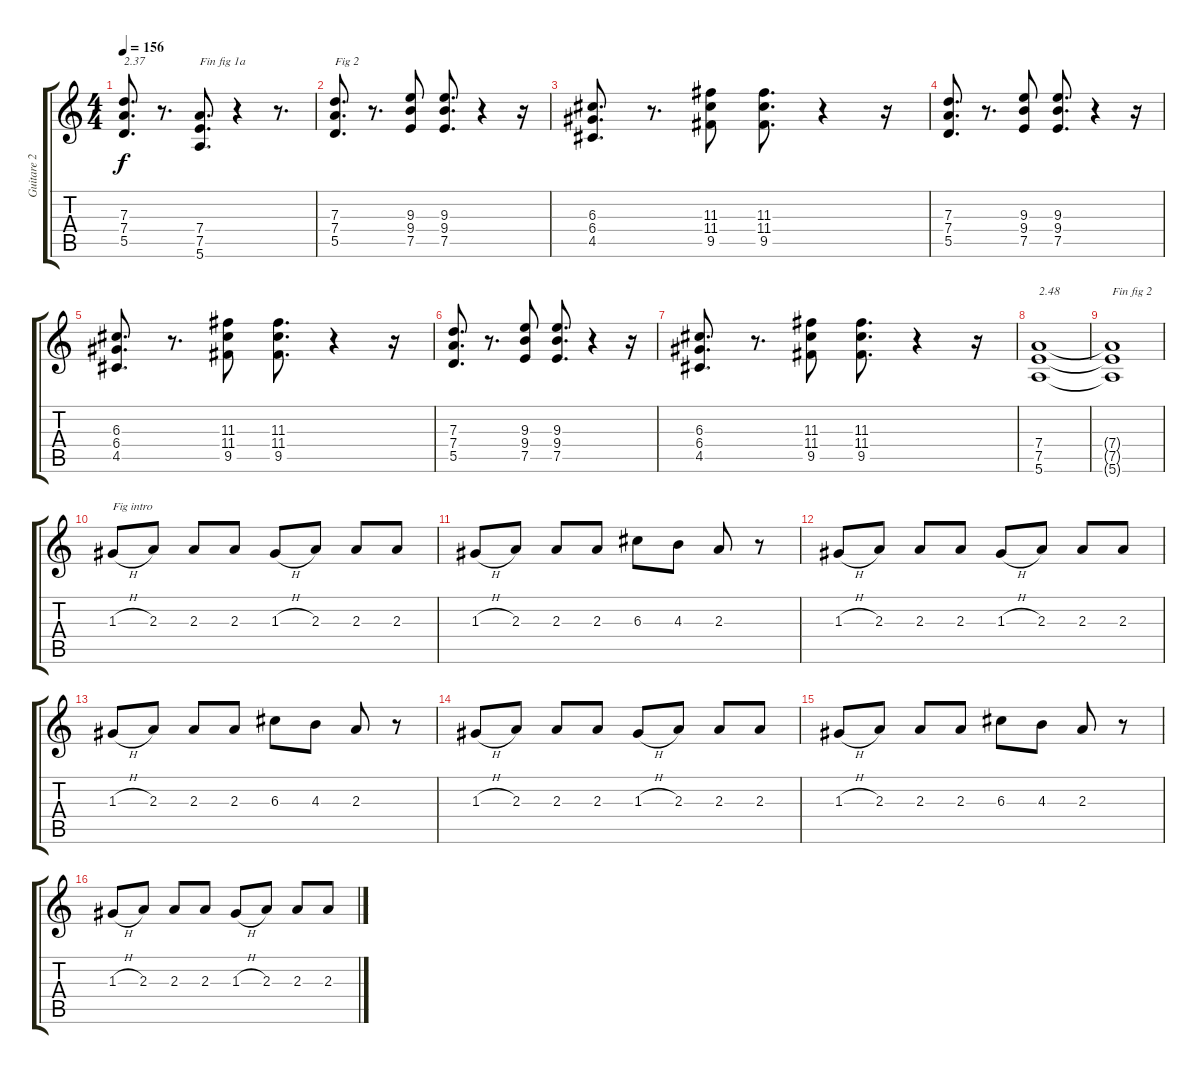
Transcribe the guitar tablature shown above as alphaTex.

\track ("Guitare 2" "Guitare 2") {instrument distortionguitar}
\staff {score tabs}
\tuning (E4 B3 G3 D3 A2 E2) {hide}
\ts (4 4)
\tempo 156
\clef g2
\ks c
(7.3 7.4 5.5).8{d txt "2.37" dy f} r.8{d} (7.4 7.5 5.6).8{d txt "Fin fig 1a"} r.4 r.8{d} |
(7.3 7.4 5.5).8{d txt "Fig 2"} r.8{d} (9.3 9.4 7.5).8 (9.3 9.4 7.5).8{d} r.4 r.16 |
(6.3 6.4 4.5).8{d} r.8{d} (11.3 11.4 9.5).8 (11.3 11.4 9.5).8{d} r.4 r.16 |
(7.3 7.4 5.5).8{d} r.8{d} (9.3 9.4 7.5).8 (9.3 9.4 7.5).8{d} r.4 r.16 |
(6.3 6.4 4.5).8{d} r.8{d} (11.3 11.4 9.5).8 (11.3 11.4 9.5).8{d} r.4 r.16 |
(7.3 7.4 5.5).8{d} r.8{d} (9.3 9.4 7.5).8 (9.3 9.4 7.5).8{d} r.4 r.16 |
(6.3 6.4 4.5).8{d} r.8{d} (11.3 11.4 9.5).8 (11.3 11.4 9.5).8{d} r.4 r.16 |
(7.4 7.5 5.6).1{txt "2.48"} |
(7.4{t} 7.5{t} 5.6{t}).1{txt "Fin fig 2"} |
1.3{h}.8{txt "Fig intro"} 2.3.8 2.3.8 2.3.8 1.3{h}.8 2.3.8 2.3.8 2.3.8 |
1.3{h}.8 2.3.8 2.3.8 2.3.8 6.3.8 4.3.8 2.3.8 r.8 |
1.3{h}.8 2.3.8 2.3.8 2.3.8 1.3{h}.8 2.3.8 2.3.8 2.3.8 |
1.3{h}.8 2.3.8 2.3.8 2.3.8 6.3.8 4.3.8 2.3.8 r.8 |
1.3{h}.8 2.3.8 2.3.8 2.3.8 1.3{h}.8 2.3.8 2.3.8 2.3.8 |
1.3{h}.8 2.3.8 2.3.8 2.3.8 6.3.8 4.3.8 2.3.8 r.8 |
1.3{h}.8 2.3.8 2.3.8 2.3.8 1.3{h}.8 2.3.8 2.3.8 2.3.8
